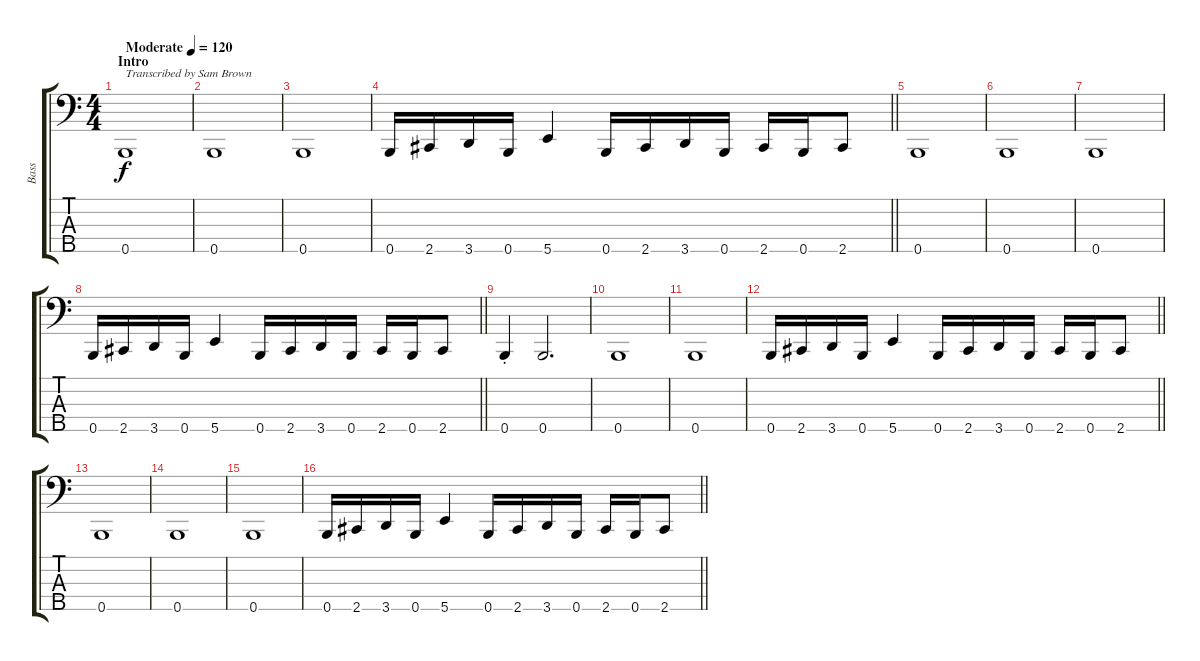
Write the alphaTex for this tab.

\track ("Bass" "Bass") {instrument electricbassfinger}
\staff {score tabs}
\tuning (G2 D2 A1 E1 B0) {hide}
\ts (4 4)
\section ("" "Intro")
\tempo (120 "Moderate")
\clef f4
\ks c
0.5.1{txt "Transcribed by Sam Brown" dy f instrument electricbassfinger} |
0.5.1 |
0.5.1 |
\barLineRight lightlight
0.5.16 2.5.16 3.5.16 0.5.16 5.5.4 0.5.16 2.5.16 3.5.16 0.5.16 2.5.16 0.5.16 2.5.8 |
\section ("" "")
0.5.1 |
0.5.1 |
0.5.1 |
\barLineRight lightlight
0.5.16 2.5.16 3.5.16 0.5.16 5.5.4 0.5.16 2.5.16 3.5.16 0.5.16 2.5.16 0.5.16 2.5.8 |
\section ("" "")
0.5{st}.4 0.5.2{d} |
0.5.1 |
0.5.1 |
\barLineRight lightlight
0.5.16 2.5.16 3.5.16 0.5.16 5.5.4 0.5.16 2.5.16 3.5.16 0.5.16 2.5.16 0.5.16 2.5.8 |
\section ("" "")
0.5.1 |
0.5.1 |
0.5.1 |
\barLineRight lightlight
0.5.16 2.5.16 3.5.16 0.5.16 5.5.4 0.5.16 2.5.16 3.5.16 0.5.16 2.5.16 0.5.16 2.5.8
